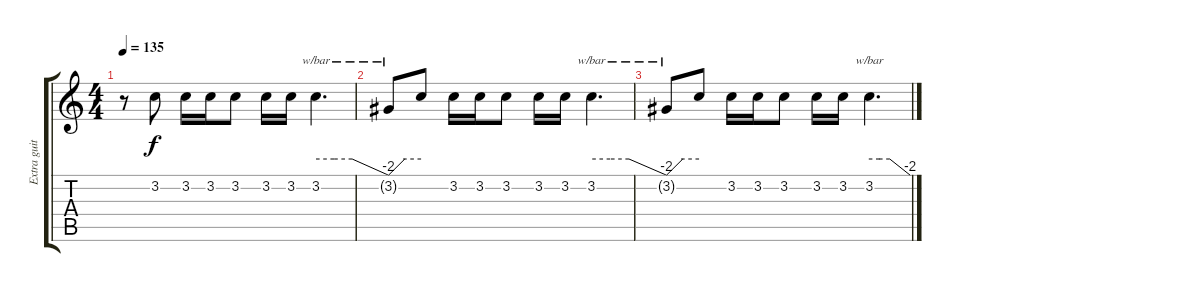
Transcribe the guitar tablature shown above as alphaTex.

\track ("Extra guitar\\effects" "Extra guit") {instrument distortionguitar}
\staff {score tabs}
\tuning (D4 A3 F3 C3 G2 C2) {hide}
\ts (4 4)
\tempo 135
\clef g2
\ks c
r.8{dy f} 3.2.8 3.2.16 3.2.16 3.2.8 3.2.16 3.2.16 3.2.4{d tbe (custom default 0 0 15 0 30 0 60 -8)} |
3.2{t}.8{tbe (custom default 0 -8 30 0 60 0)} 3.2{t}.8 3.2.16 3.2.16 3.2.8 3.2.16 3.2.16 3.2.4{d tbe (custom default 0 0 15 0 30 0 60 -8)} |
3.2{t}.8{tbe (custom default 0 -8 30 0 60 0)} 3.2{t}.8 3.2.16 3.2.16 3.2.8 3.2.16 3.2.16 3.2.4{d tbe (custom default 0 0 15 0 30 0 60 -8)}
